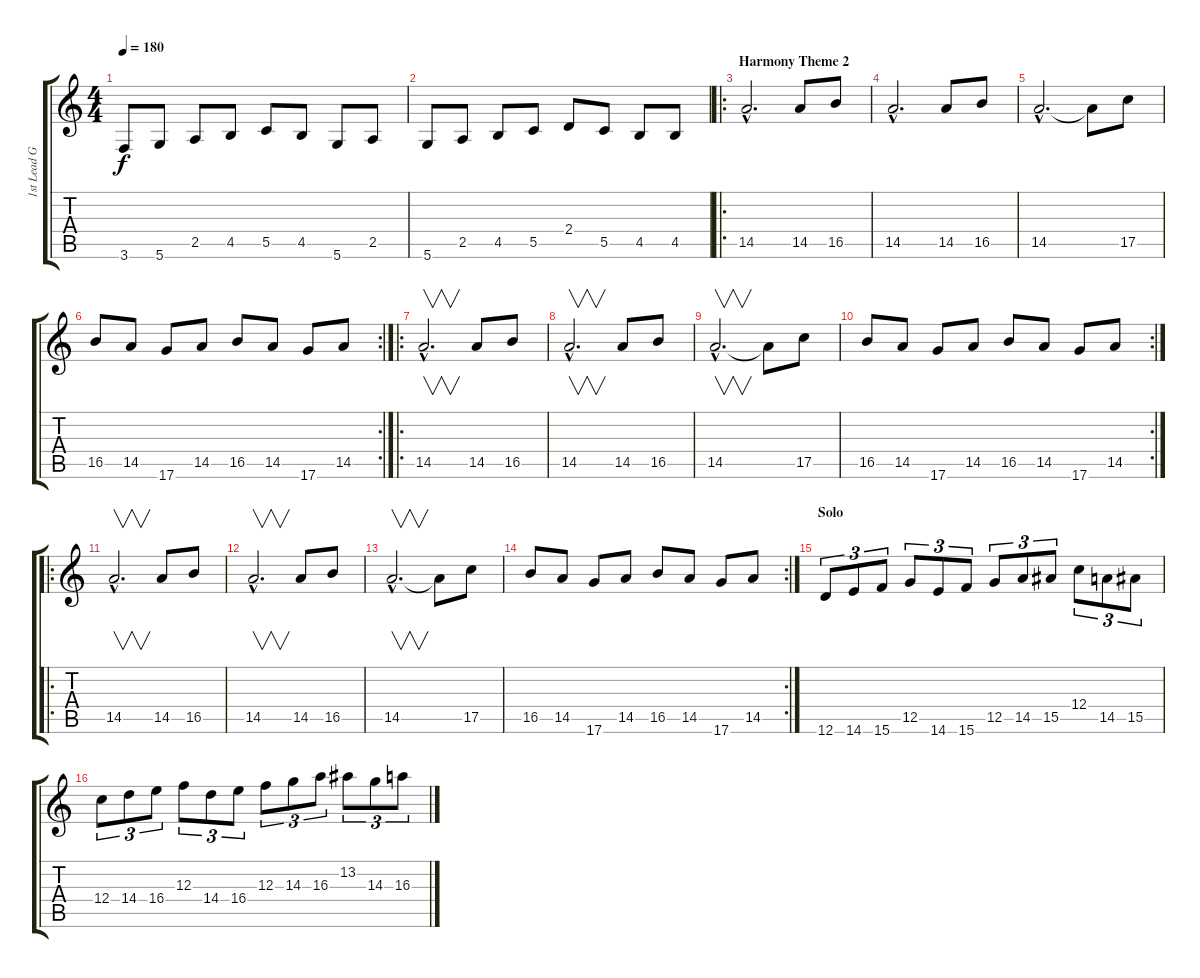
\track ("1st Lead Guitar" "1st Lead G") {instrument distortionguitar}
\staff {score tabs}
\tuning (D4 A3 F3 C3 G2 D2) {hide}
\ts (4 4)
\tempo 180
\clef g2
\ks c
3.6.8{dy f} 5.6.8 2.5.8 4.5.8 5.5.8 4.5.8 5.6.8 2.5.8 |
5.6.8 2.5.8 4.5.8 5.5.8 2.4.8 5.5.8 4.5.8 4.5.8 |
\ro
\section ("" "Harmony Theme 2")
14.5{hac}.2{d volume 13} 14.5.8 16.5.8 |
14.5{hac}.2{d} 14.5.8 16.5.8 |
14.5{hac}.2{d} 14.5{t}.8 17.5.8 |
\rc 2
16.5.8 14.5.8 17.6.8 14.5.8 16.5.8 14.5.8 17.6.8 14.5.8 |
\ro
14.5{hac}.2{v d volume 13} 14.5.8 16.5.8 |
14.5{hac}.2{v d} 14.5.8 16.5.8 |
14.5{hac}.2{v d} 14.5{t}.8 17.5.8 |
\rc 2
16.5.8 14.5.8 17.6.8 14.5.8 16.5.8 14.5.8 17.6.8 14.5.8 |
\ro
14.5{hac}.2{v d volume 13} 14.5.8 16.5.8 |
14.5{hac}.2{v d} 14.5.8 16.5.8 |
14.5{hac}.2{v d} 14.5{t}.8 17.5.8 |
\rc 2
16.5.8 14.5.8 17.6.8 14.5.8 16.5.8 14.5.8 17.6.8 14.5.8 |
\section ("" "Solo")
12.6.8{tu (3 2) volume 13} 14.6.8{tu (3 2)} 15.6.8{tu (3 2)} 12.5.8{tu (3 2)} 14.6.8{tu (3 2)} 15.6.8{tu (3 2)} 12.5.8{tu (3 2)} 14.5.8{tu (3 2)} 15.5.8{tu (3 2)} 12.4.8{tu (3 2)} 14.5.8{tu (3 2)} 15.5.8{tu (3 2)} |
12.4.8{tu (3 2)} 14.4.8{tu (3 2)} 16.4.8{tu (3 2)} 12.3.8{tu (3 2)} 14.4.8{tu (3 2)} 16.4.8{tu (3 2)} 12.3.8{tu (3 2)} 14.3.8{tu (3 2)} 16.3.8{tu (3 2)} 13.2.8{tu (3 2)} 14.3.8{tu (3 2)} 16.3.8{tu (3 2)}
